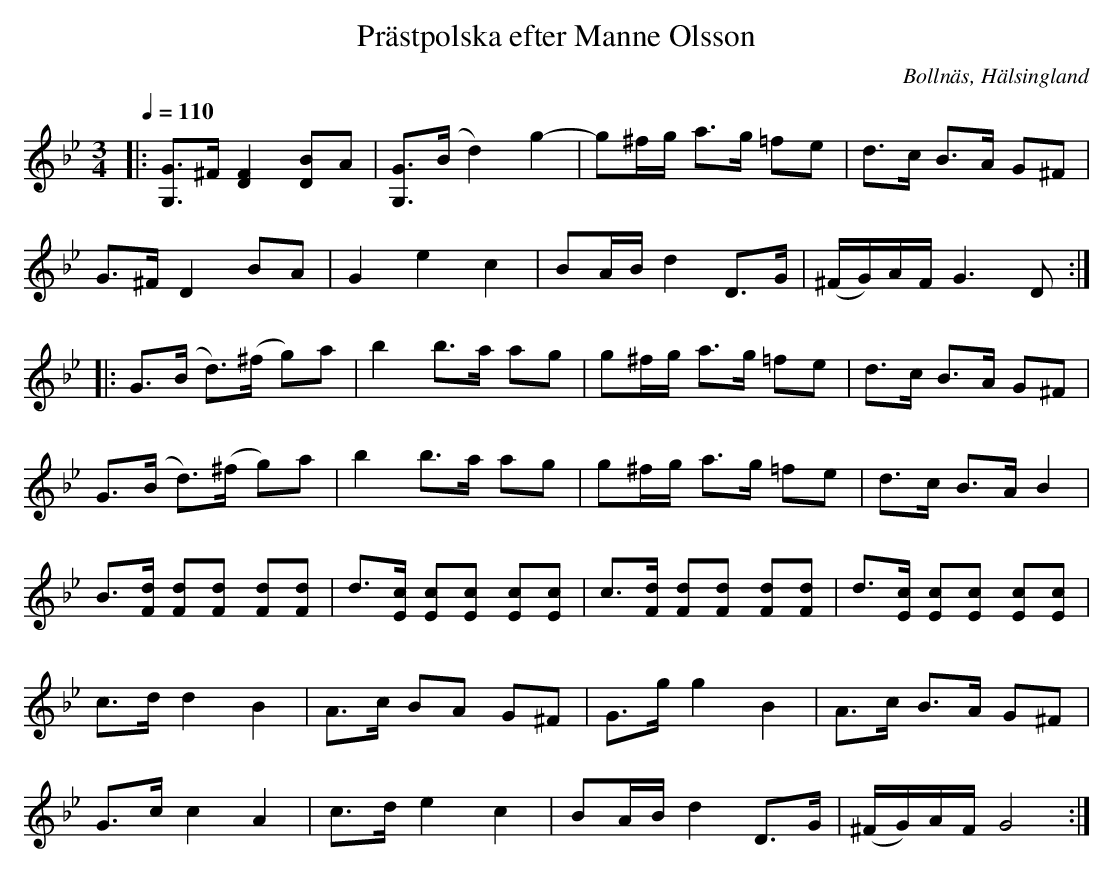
X:1
T:Prästpolska efter Manne Olsson
O:Bollnäs, Hälsingland
M:3/4
L:1/8
Q:1/4=110
K:Gm
|:[G G,]>^F   [F2 D2]       [D B]A         | [G G,]>(B   d2)      g2-       | g^f/g/ a>g =fe | d>c         B>A G^F  |
G>^F   D2       BA         | G2     e2       c2           | BA/B/  d2 D>G  | (^F/G/)A/F/ G3 D  ::
G>(B   d>)(^f   g)a        | b2     b>a      ag         | g^f/g/ a>g =fe | d>c         B>A G^F  |
G>(B   d>)(^f   g)a        | b2     b>a      ag         | g^f/g/ a>g =fe | d>c         B>A B2   |
B>[Fd] [Fd][Fd] [Fd][Fd] | d>[Ec] [Ec][Ec] [Ec][Ec] | \
c>[Fd] [Fd][Fd] [Fd][Fd] | d>[Ec] [Ec][Ec] [Ec][Ec] |
c>d    d2       B2           | A>c    BA       G^F       | G>g    g2 B2     | A>c         B>A G^F  |
G>c    c2       A2           | c>d    e2       c2        | BA/B/  d2 D>G   | (^F/G/)A/F/ G4      :|
